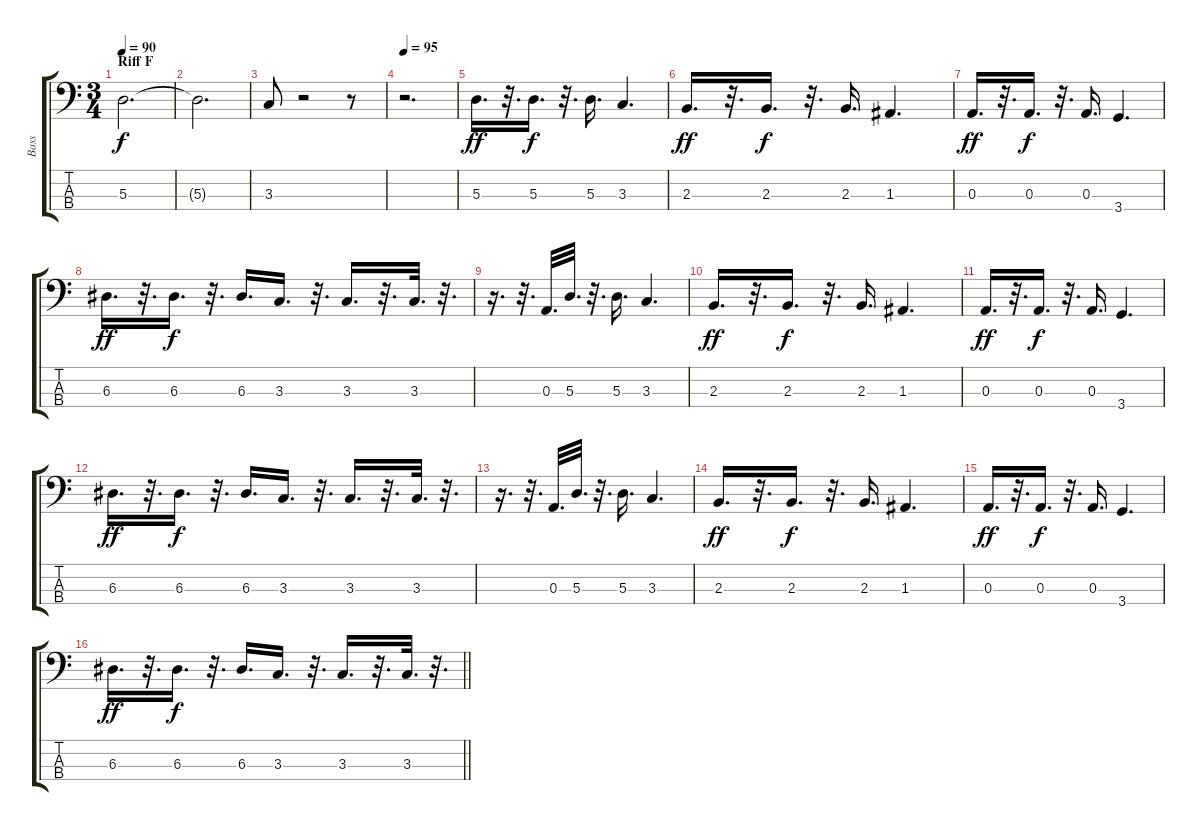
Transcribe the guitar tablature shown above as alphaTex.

\track ("Bass" "Bass") {instrument electricbassfinger}
\staff {score tabs}
\tuning (G2 D2 A1 E1) {hide}
\ts (3 4)
\section ("" "Riff F")
\tempo 90
\clef f4
\ks c
5.3.2{d dy f} |
5.3{t}.2{d} |
3.3.8 r.2 r.8 |
\tempo 95
r.2{d} |
5.3.16{d dy ff} r.32{d} 5.3.16{d dy f} r.32{d} 5.3.16{d} 3.3.4{d} |
2.3.16{d dy ff} r.32{d} 2.3.16{d dy f} r.32{d} 2.3.16{d} 1.3.4{d} |
0.3.16{d dy ff} r.32{d} 0.3.16{d dy f} r.32{d} 0.3.16{d} 3.4.4{d} |
6.3.16{d dy ff} r.32{d} 6.3.16{d dy f} r.32{d} 6.3.16{d} 3.3.16{d} r.32{d} 3.3.16{d} r.32{d} 3.3.32{d} r.32{d} |
r.16{d} r.32{d} 0.3.32{d} 5.3.32{d} r.32{d} 5.3.16{d} 3.3.4{d} |
2.3.16{d dy ff} r.32{d} 2.3.16{d dy f} r.32{d} 2.3.16{d} 1.3.4{d} |
0.3.16{d dy ff} r.32{d} 0.3.16{d dy f} r.32{d} 0.3.16{d} 3.4.4{d} |
6.3.16{d dy ff} r.32{d} 6.3.16{d dy f} r.32{d} 6.3.16{d} 3.3.16{d} r.32{d} 3.3.16{d} r.32{d} 3.3.32{d} r.32{d} |
r.16{d} r.32{d} 0.3.32{d} 5.3.32{d} r.32{d} 5.3.16{d} 3.3.4{d} |
2.3.16{d dy ff} r.32{d} 2.3.16{d dy f} r.32{d} 2.3.16{d} 1.3.4{d} |
0.3.16{d dy ff} r.32{d} 0.3.16{d dy f} r.32{d} 0.3.16{d} 3.4.4{d} |
\barLineRight lightlight
6.3.16{d dy ff} r.32{d} 6.3.16{d dy f} r.32{d} 6.3.16{d} 3.3.16{d} r.32{d} 3.3.16{d} r.32{d} 3.3.32{d} r.32{d}
